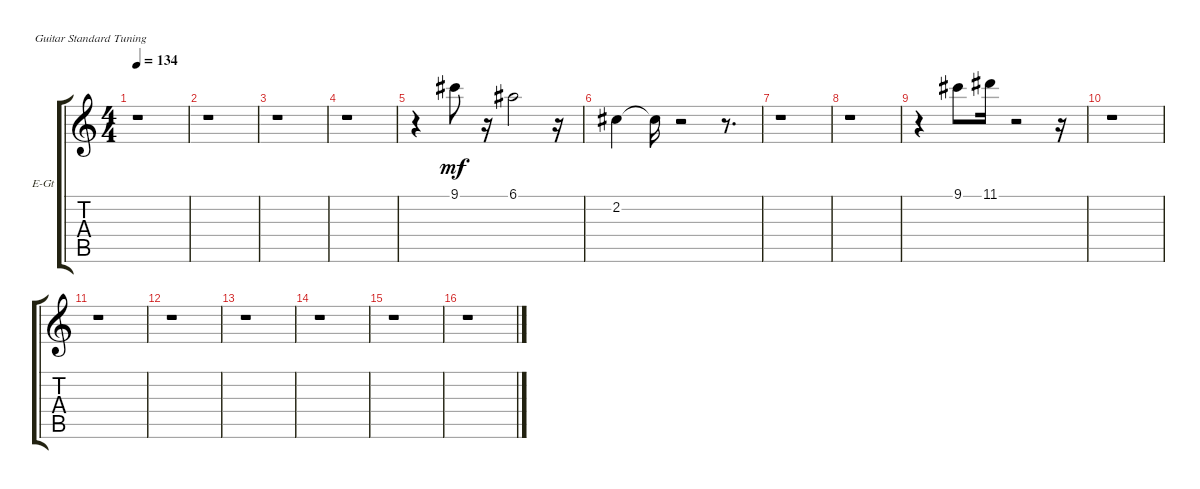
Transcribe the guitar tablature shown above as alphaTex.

\bracketExtendMode groupsimilarinstruments
\firstSystemTrackNameOrientation horizontal
\otherSystemsTrackNameOrientation horizontal
\track ("Guitar 2" "E-Gt") {instrument electricguitarclean}
\staff {score tabs}
\tuning (E4 B3 G3 D3 A2 E2)
\ts (4 4)
\tempo 134
\clef g2
\ks c
r.1{dy mf instrument electricguitarclean} |
r.1 |
r.1 |
r.1 |
r.4 9.1.8 r.16 6.1.2 r.16 |
2.2.4 2.2{t}.16 r.2 r.8{d} |
r.1 |
r.1 |
r.4 9.1.8 11.1.16 r.2 r.16 |
r.1 |
r.1 |
r.1 |
r.1 |
r.1 |
r.1 |
r.1
